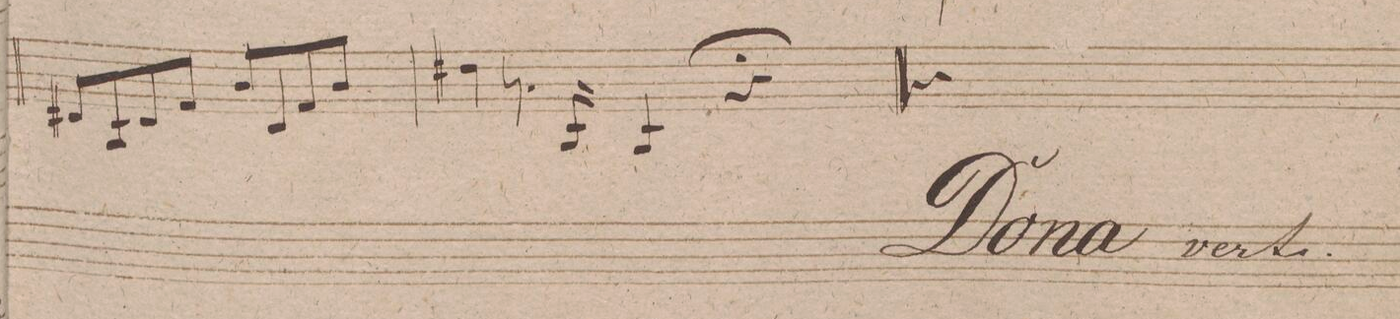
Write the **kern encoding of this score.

**kern	**dynam
*I"Violino 1mo	*
*clefG2	*
*k[f#]	*
*met(c)	*
*M4/4	*
8d#XL	.
8B	.
8d#	.
8f#J	.
8bL	.
8d#	.
8f#	.
8bJ	.
=47	=47
4dd#X	.
8.r	.
16B	.
4B	.
4r;	.
==	==
*-	*-
